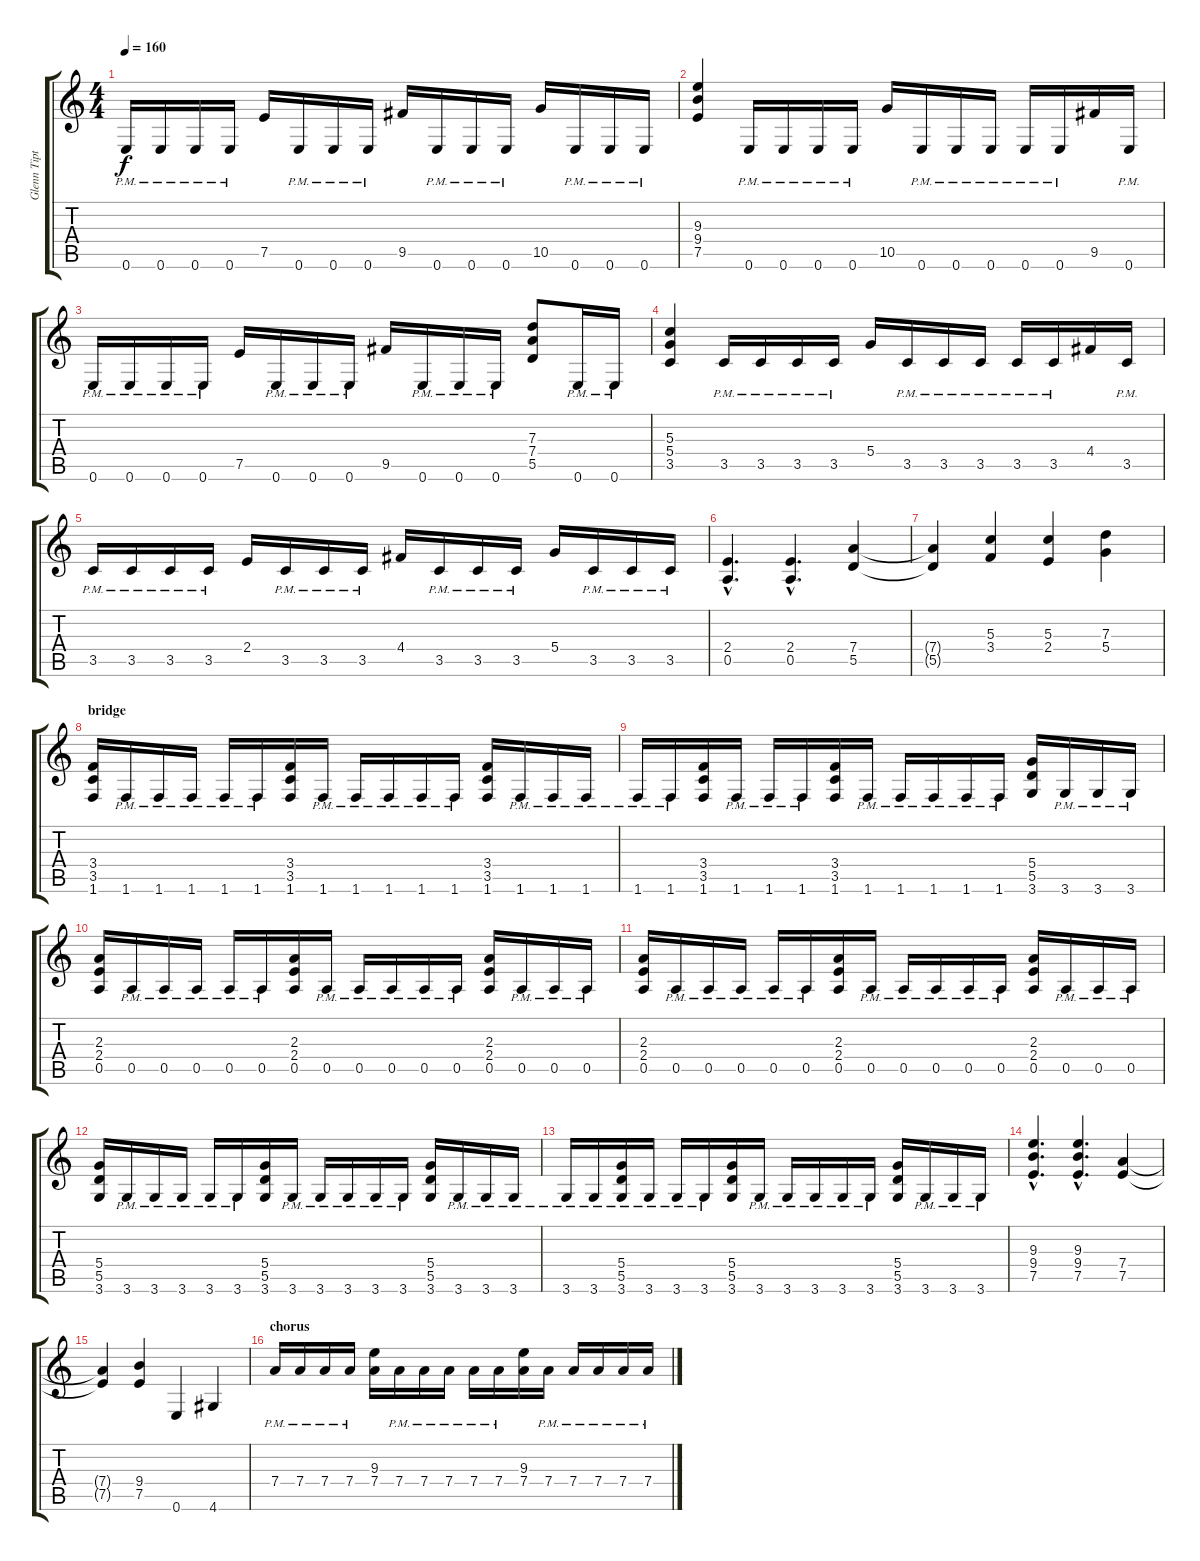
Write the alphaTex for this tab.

\track ("Glenn Tipton" "Glenn Tipt") {instrument distortionguitar}
\staff {score tabs}
\tuning (E4 B3 G3 D3 A2 E2) {hide}
\ts (4 4)
\tempo 160
\clef g2
\ks c
0.6{pm}.16{dy f} 0.6{pm}.16 0.6{pm}.16 0.6{pm}.16 7.5.16 0.6{pm}.16 0.6{pm}.16 0.6{pm}.16 9.5.16 0.6{pm}.16 0.6{pm}.16 0.6{pm}.16 10.5.16 0.6{pm}.16 0.6{pm}.16 0.6{pm}.16 |
(9.3 9.4 7.5).4 0.6{pm}.16 0.6{pm}.16 0.6{pm}.16 0.6{pm}.16 10.5.16 0.6{pm}.16 0.6{pm}.16 0.6{pm}.16 0.6{pm}.16 0.6{pm}.16 9.5.16 0.6{pm}.16 |
0.6{pm}.16 0.6{pm}.16 0.6{pm}.16 0.6{pm}.16 7.5.16 0.6{pm}.16 0.6{pm}.16 0.6{pm}.16 9.5.16 0.6{pm}.16 0.6{pm}.16 0.6{pm}.16 (7.3 7.4 5.5).8 0.6{pm}.16 0.6{pm}.16 |
(5.3 5.4 3.5).4 3.5{pm}.16 3.5{pm}.16 3.5{pm}.16 3.5{pm}.16 5.4.16 3.5{pm}.16 3.5{pm}.16 3.5{pm}.16 3.5{pm}.16 3.5{pm}.16 4.4.16 3.5{pm}.16 |
3.5{pm}.16 3.5{pm}.16 3.5{pm}.16 3.5{pm}.16 2.4.16 3.5{pm}.16 3.5{pm}.16 3.5{pm}.16 4.4.16 3.5{pm}.16 3.5{pm}.16 3.5{pm}.16 5.4.16 3.5{pm}.16 3.5{pm}.16 3.5{pm}.16 |
(2.4{hac} 0.5{hac}).4{d} (2.4{hac} 0.5{hac}).4{d} (7.4 5.5).4 |
(7.4{t} 5.5{t}).4 (5.3 3.4).4 (5.3 2.4).4 (7.3 5.4).4 |
\section ("" "bridge")
(3.4 3.5 1.6).16 1.6{pm}.16 1.6{pm}.16 1.6{pm}.16 1.6{pm}.16 1.6{pm}.16 (3.4 3.5 1.6).16 1.6{pm}.16 1.6{pm}.16 1.6{pm}.16 1.6{pm}.16 1.6{pm}.16 (3.4 3.5 1.6).16 1.6{pm}.16 1.6{pm}.16 1.6{pm}.16 |
1.6{pm}.16 1.6{pm}.16 (3.4 3.5 1.6).16 1.6{pm}.16 1.6{pm}.16 1.6{pm}.16 (3.4 3.5 1.6).16 1.6{pm}.16 1.6{pm}.16 1.6{pm}.16 1.6{pm}.16 1.6{pm}.16 (5.4 5.5 3.6).16 3.6{pm}.16 3.6{pm}.16 3.6{pm}.16 |
(2.3 2.4 0.5).16 0.5{pm}.16 0.5{pm}.16 0.5{pm}.16 0.5{pm}.16 0.5{pm}.16 (2.3 2.4 0.5).16 0.5{pm}.16 0.5{pm}.16 0.5{pm}.16 0.5{pm}.16 0.5{pm}.16 (2.3 2.4 0.5).16 0.5{pm}.16 0.5{pm}.16 0.5{pm}.16 |
(2.3 2.4 0.5).16 0.5{pm}.16 0.5{pm}.16 0.5{pm}.16 0.5{pm}.16 0.5{pm}.16 (2.3 2.4 0.5).16 0.5{pm}.16 0.5{pm}.16 0.5{pm}.16 0.5{pm}.16 0.5{pm}.16 (2.3 2.4 0.5).16 0.5{pm}.16 0.5{pm}.16 0.5{pm}.16 |
(5.4 5.5 3.6).16 3.6{pm}.16 3.6{pm}.16 3.6{pm}.16 3.6{pm}.16 3.6{pm}.16 (5.4 5.5 3.6).16 3.6{pm}.16 3.6{pm}.16 3.6{pm}.16 3.6{pm}.16 3.6{pm}.16 (5.4 5.5 3.6).16 3.6{pm}.16 3.6{pm}.16 3.6{pm}.16 |
3.6{pm}.16 3.6{pm}.16 (5.4 5.5 3.6{pm}).16 3.6{pm}.16 3.6{pm}.16 3.6{pm}.16 (5.4 5.5 3.6).16 3.6{pm}.16 3.6{pm}.16 3.6{pm}.16 3.6{pm}.16 3.6{pm}.16 (5.4 5.5 3.6).16 3.6{pm}.16 3.6{pm}.16 3.6{pm}.16 |
(9.3{hac} 9.4{hac} 7.5{hac}).4{d} (9.3{hac} 9.4{hac} 7.5{hac}).4{d} (7.4 7.5).4 |
(7.4{t} 7.5{t}).4 (9.4 7.5).4 0.6.4 4.6.4 |
\section ("" "chorus")
7.4{pm}.16 7.4{pm}.16 7.4{pm}.16 7.4{pm}.16 (9.3 7.4).16 7.4{pm}.16 7.4{pm}.16 7.4{pm}.16 7.4{pm}.16 7.4{pm}.16 (9.3 7.4).16 7.4{pm}.16 7.4{pm}.16 7.4{pm}.16 7.4{pm}.16 7.4{pm}.16
